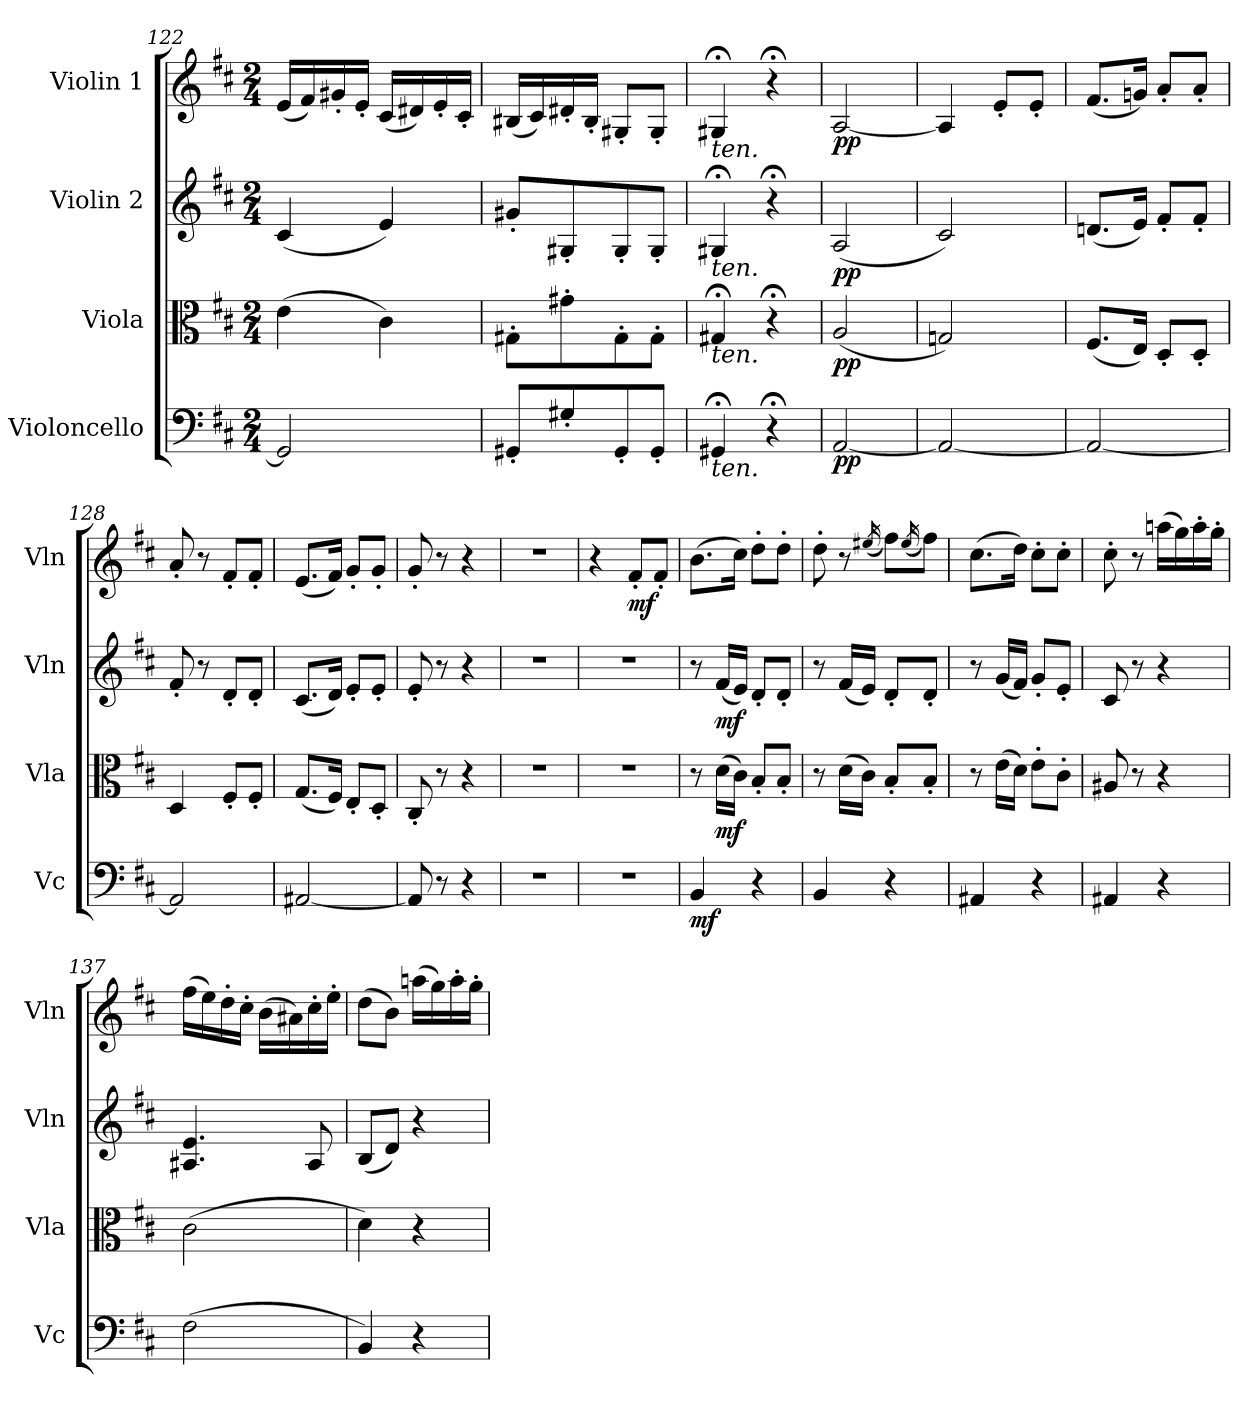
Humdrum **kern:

**kern	**dynam	**kern	**dynam	**kern	**dynam	**kern	**dynam
*part4	*part4	*part3	*part3	*part2	*part2	*part1	*part1
*staff4	*staff4	*staff3	*staff3	*staff2	*staff2	*staff1	*staff1
*I"Violoncello	*	*I"Viola	*	*I"Violin 2	*	*I"Violin 1	*
*I'Vc	*	*I'Vla	*	*I'Vln	*	*I'Vln	*
*clefF4	*	*clefC3	*	*clefG2	*	*clefG2	*
*k[f#c#]	*	*k[f#c#]	*	*k[f#c#]	*	*k[f#c#]	*
*M2/4	*	*M2/4	*	*M2/4	*	*M2/4	*
=122	=122	=122	=122	=122	=122	=122	=122
2GG#/]	.	(4e\	.	(4c#/	.	(16e/LL	.
.	.	.	.	.	.	16f#/)	.
.	.	.	.	.	.	16g#X'/	.
.	.	.	.	.	.	16e'/JJ	.
.	.	4c#\)	.	4e/)	.	(16c#/LL	.
.	.	.	.	.	.	16d#X/)	.
.	.	.	.	.	.	16e'/	.
.	.	.	.	.	.	16c#'/JJ	.
=123	=123	=123	=123	=123	=123	=123	=123
8GG#X'/L	.	8G#X'\L	.	8g#X'/L	.	(16B#X/LL	.
.	.	.	.	.	.	16c#/)	.
8G#X'/	.	8g#X'\	.	8G#X'/	.	16d#X'/	.
.	.	.	.	.	.	16B#'/JJ	.
8GG#'/	.	8G#'\	.	8G#'/	.	8G#X'/L	.
8GG#'/J	.	8G#'\J	.	8G#'/J	.	8G#'/J	.
=124	=124	=124	=124	=124	=124	=124	=124
!	!	!	!	!	!	!LO:TX:b:i:t=ten.	!
!	!	!	!	!LO:TX:b:i:t=ten.	!	!	!
!	!	!LO:TX:b:i:t=ten.	!	!	!	!	!
!LO:TX:b:i:t=ten.	!	!	!	!	!	!	!
4GG#X;</	.	4G#X;</	.	4G#X;</	.	4G#X;</	.
4r;<	.	4r;<	.	4r;<	.	4r;<	.
=125	=125	=125	=125	=125	=125	=125	=125
!	!LO:DY:b	!	!LO:DY:b	!	!LO:DY:b	!	!LO:DY:b
[2AA/	pp	(2A/	pp	(2A/	pp	[2A/	pp
=126	=126	=126	=126	=126	=126	=126	=126
2AA/_	.	2Gn/)	.	2c#/)	.	4A/]	.
.	.	.	.	.	.	8e'/L	.
.	.	.	.	.	.	8e'/J	.
=127	=127	=127	=127	=127	=127	=127	=127
2AA/_	.	(8.F#/L	.	(8.dn/L	.	(8.f#/L	.
.	.	16E/Jk)	.	16e/Jk)	.	16gn/Jk)	.
.	.	8D'/L	.	8f#'/L	.	8a'/L	.
.	.	8D'/J	.	8f#'/J	.	8a'/J	.
=128	=128	=128	=128	=128	=128	=128	=128
2AA/]	.	4D/	.	8f#'/	.	8a'/	.
.	.	.	.	8r	.	8r	.
.	.	8F#'/L	.	8d'/L	.	8f#'/L	.
.	.	8F#'/J	.	8d'/J	.	8f#'/J	.
!!LO:LB:g=z
=129	=129	=129	=129	=129	=129	=129	=129
[2AA#X/	.	(8.G/L	.	(8.c#/L	.	(8.e/L	.
.	.	16F#/Jk)	.	16d/Jk)	.	16f#/Jk)	.
.	.	8E'/L	.	8e'/L	.	8g'/L	.
.	.	8D'/J	.	8e'/J	.	8g'/J	.
=130	=130	=130	=130	=130	=130	=130	=130
8AA#/]	.	8C#'/	.	8e'/	.	8g'/	.
8r	.	8r	.	8r	.	8r	.
4r	.	4r	.	4r	.	4r	.
=131	=131	=131	=131	=131	=131	=131	=131
2r	.	2r	.	2r	.	2r	.
=132	=132	=132	=132	=132	=132	=132	=132
2r	.	2r	.	2r	.	4r	.
!	!	!	!	!	!	!	!LO:DY:b
.	.	.	.	.	.	8f#'/L	mf
.	.	.	.	.	.	8f#'/J	.
=133	=133	=133	=133	=133	=133	=133	=133
!	!LO:DY:b	!	!	!	!	!	!
4BB/	mf	8r	.	8r	.	(8.b\L	.
!	!	!	!LO:DY:b	!	!LO:DY:b	!	!
.	.	(16d\LL	mf	(16f#/LL	mf	.	.
.	.	16c#\JJ)	.	16e/JJ)	.	16cc#\Jk)	.
4r	.	8B'/L	.	8d'/L	.	8dd'\L	.
.	.	8B'/J	.	8d'/J	.	8dd'\J	.
=134	=134	=134	=134	=134	=134	=134	=134
4BB/	.	8r	.	8r	.	8dd'\	.
.	.	(16d\LL	.	(16f#/LL	.	8r	.
.	.	16c#\JJ)	.	16e/JJ)	.	.	.
.	.	.	.	.	.	(16qee#X/	.
4r	.	8B'/L	.	8d'/L	.	8ff#\L)	.
.	.	.	.	.	.	(16qee#/	.
.	.	8B'/J	.	8d'/J	.	8ff#\J)	.
=135	=135	=135	=135	=135	=135	=135	=135
4AA#X/	.	8r	.	8r	.	(8.cc#\L	.
.	.	(16e\LL	.	(16g/LL	.	.	.
.	.	16d\JJ)	.	16f#/JJ)	.	16dd\Jk)	.
4r	.	8e'\L	.	8g'/L	.	8cc#'\L	.
.	.	8c#'\J	.	8e'/J	.	8cc#'\J	.
=136	=136	=136	=136	=136	=136	=136	=136
4AA#X/	.	8A#X/	.	8c#/	.	8cc#'\	.
.	.	8r	.	8r	.	8r	.
4r	.	4r	.	4r	.	(16aan\LL	.
.	.	.	.	.	.	16gg\)	.
.	.	.	.	.	.	16aa'\	.
.	.	.	.	.	.	16gg'\JJ	.
!!LO:LB:g=z
=137	=137	=137	=137	=137	=137	=137	=137
(2F#\	.	(2c#\	.	4.A#X/ 4.e/	.	(16ff#\LL	.
.	.	.	.	.	.	16ee\)	.
.	.	.	.	.	.	16dd'\	.
.	.	.	.	.	.	16cc#'\JJ	.
.	.	.	.	.	.	(16b\LL	.
.	.	.	.	.	.	16a#X\)	.
.	.	.	.	8A#/	.	16cc#'\	.
.	.	.	.	.	.	16ee'\JJ	.
=138	=138	=138	=138	=138	=138	=138	=138
4BB/)	.	4d\)	.	(8B/L	.	(8dd\L	.
.	.	.	.	8d/J)	.	8b\J)	.
4r	.	4r	.	4r	.	(16aan\LL	.
.	.	.	.	.	.	16gg\)	.
.	.	.	.	.	.	16aa'\	.
.	.	.	.	.	.	16gg'\JJ	.
=	=	=	=	=	=	=	=
*-	*-	*-	*-	*-	*-	*-	*-
